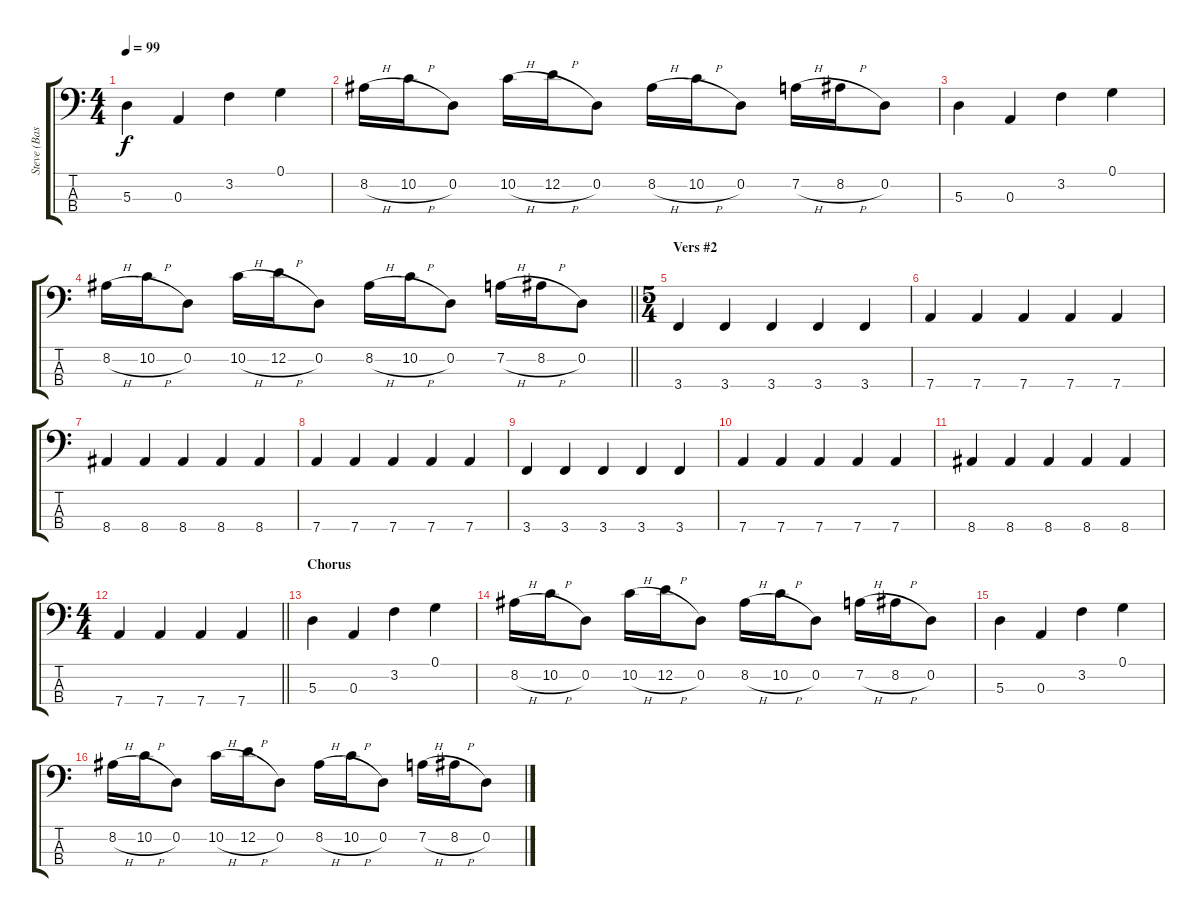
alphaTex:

\track ("Steve (Bass)" "Steve (Bas") {instrument acousticbass}
\staff {score tabs}
\tuning (G2 D2 A1 D1) {hide}
\ts (4 4)
\tempo 99
\clef f4
\ks c
5.3.4{dy f} 0.3.4 3.2.4 0.1.4 |
8.2{h}.16 10.2{h}.16 0.2.8 10.2{h}.16 12.2{h}.16 0.2.8 8.2{h}.16 10.2{h}.16 0.2.8 7.2{h}.16 8.2{h}.16 0.2.8 |
5.3.4 0.3.4 3.2.4 0.1.4 |
\barLineRight lightlight
8.2{h}.16 10.2{h}.16 0.2.8 10.2{h}.16 12.2{h}.16 0.2.8 8.2{h}.16 10.2{h}.16 0.2.8 7.2{h}.16 8.2{h}.16 0.2.8 |
\ts (5 4)
\section ("" "Vers #2")
3.4.4{volume 11} 3.4.4 3.4.4 3.4.4 3.4.4 |
7.4.4 7.4.4 7.4.4 7.4.4 7.4.4 |
8.4.4 8.4.4 8.4.4 8.4.4 8.4.4 |
7.4.4 7.4.4 7.4.4 7.4.4 7.4.4 |
3.4.4 3.4.4 3.4.4 3.4.4 3.4.4 |
7.4.4 7.4.4 7.4.4 7.4.4 7.4.4 |
8.4.4 8.4.4 8.4.4 8.4.4 8.4.4 |
\ts (4 4)
\barLineRight lightlight
7.4.4 7.4.4 7.4.4 7.4.4 |
\section ("" "Chorus")
5.3.4{volume 16} 0.3.4 3.2.4 0.1.4 |
8.2{h}.16 10.2{h}.16 0.2.8 10.2{h}.16 12.2{h}.16 0.2.8 8.2{h}.16 10.2{h}.16 0.2.8 7.2{h}.16 8.2{h}.16 0.2.8 |
5.3.4 0.3.4 3.2.4 0.1.4 |
8.2{h}.16 10.2{h}.16 0.2.8 10.2{h}.16 12.2{h}.16 0.2.8 8.2{h}.16 10.2{h}.16 0.2.8 7.2{h}.16 8.2{h}.16 0.2.8
